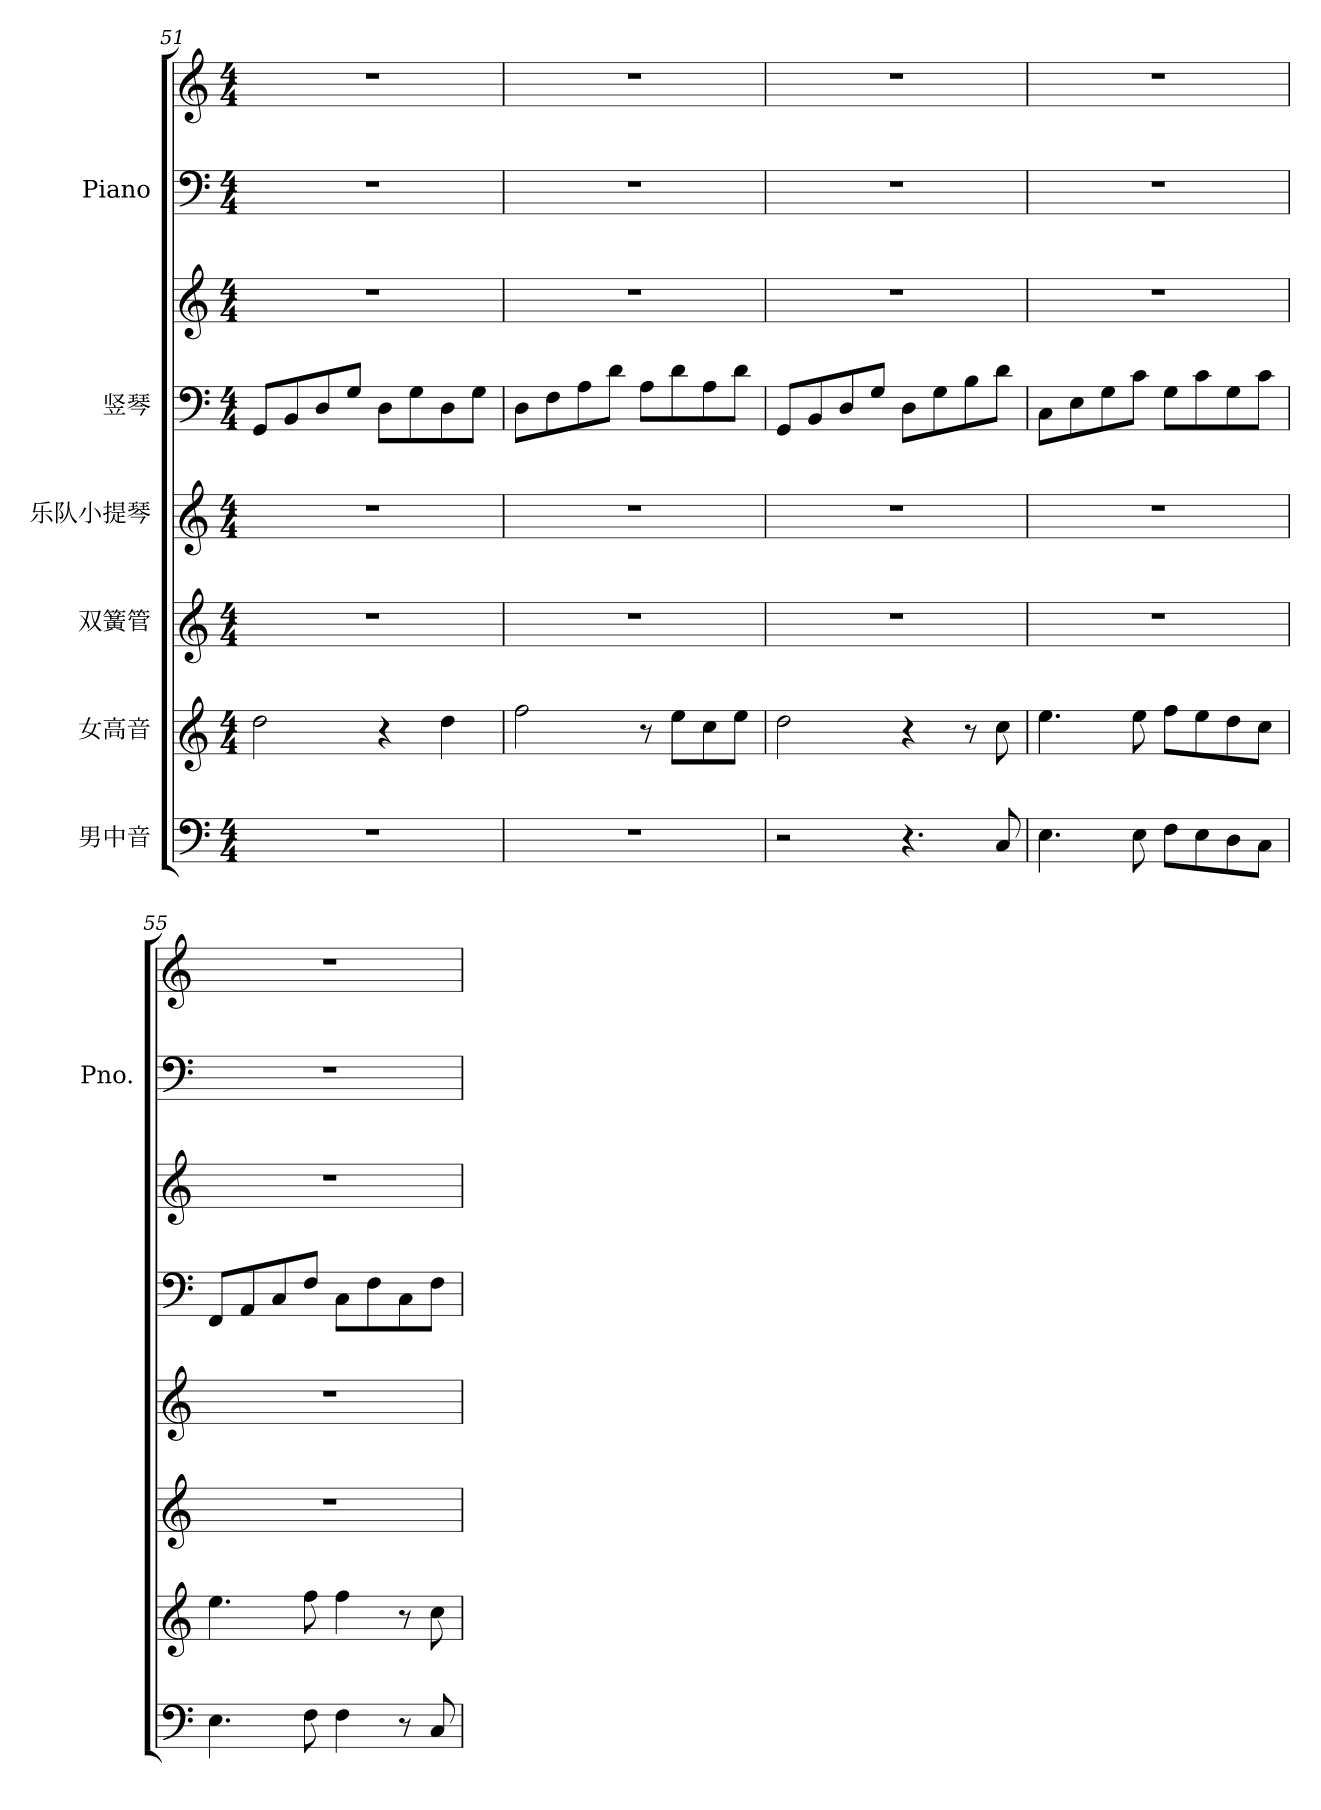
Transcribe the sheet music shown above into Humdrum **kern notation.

**kern	**kern	**kern	**kern	**kern	**kern	**kern	**kern
*part6	*part5	*part4	*part3	*part2	*part2	*part1	*part1
*staff8	*staff7	*staff6	*staff5	*staff4	*staff3	*staff2	*staff1
*I"男中音	*I"女高音	*I"双簧管	*I"乐队小提琴	*I"竖琴	*	*I"Piano	*
*	*	*	*	*	*	*I'Pno.	*
*clefF4	*clefG2	*clefG2	*clefG2	*clefF4	*clefG2	*clefF4	*clefG2
*k[]	*k[]	*k[]	*k[]	*k[]	*k[]	*k[]	*k[]
*M4/4	*M4/4	*M4/4	*M4/4	*M4/4	*M4/4	*M4/4	*M4/4
=51	=51	=51	=51	=51	=51	=51	=51
1r	2dd\	1r	1r	8GG/L	1r	1r	1r
.	.	.	.	8BB/	.	.	.
.	.	.	.	8D/	.	.	.
.	.	.	.	8G/J	.	.	.
.	4r	.	.	8D\L	.	.	.
.	.	.	.	8G\	.	.	.
.	4dd\	.	.	8D\	.	.	.
.	.	.	.	8G\J	.	.	.
!!LO:PB:g=z
=52	=52	=52	=52	=52	=52	=52	=52
1r	2ff\	1r	1r	8D\L	1r	1r	1r
.	.	.	.	8F\	.	.	.
.	.	.	.	8A\	.	.	.
.	.	.	.	8d\J	.	.	.
.	8r	.	.	8A\L	.	.	.
.	8ee\L	.	.	8d\	.	.	.
.	8cc\	.	.	8A\	.	.	.
.	8ee\J	.	.	8d\J	.	.	.
=53	=53	=53	=53	=53	=53	=53	=53
2r	2dd\	1r	1r	8GG/L	1r	1r	1r
.	.	.	.	8BB/	.	.	.
.	.	.	.	8D/	.	.	.
.	.	.	.	8G/J	.	.	.
4.r	4r	.	.	8D\L	.	.	.
.	.	.	.	8G\	.	.	.
.	8r	.	.	8B\	.	.	.
8C/	8cc\	.	.	8d\J	.	.	.
=54	=54	=54	=54	=54	=54	=54	=54
4.E\	4.ee\	1r	1r	8C\L	1r	1r	1r
.	.	.	.	8E\	.	.	.
.	.	.	.	8G\	.	.	.
8E\	8ee\	.	.	8c\J	.	.	.
8F\L	8ff\L	.	.	8G\L	.	.	.
8E\	8ee\	.	.	8c\	.	.	.
8D\	8dd\	.	.	8G\	.	.	.
8C\J	8cc\J	.	.	8c\J	.	.	.
=55	=55	=55	=55	=55	=55	=55	=55
4.E\	4.ee\	1r	1r	8FF/L	1r	1r	1r
.	.	.	.	8AA/	.	.	.
.	.	.	.	8C/	.	.	.
8F\	8ff\	.	.	8F/J	.	.	.
4F\	4ff\	.	.	8C\L	.	.	.
.	.	.	.	8F\	.	.	.
8r	8r	.	.	8C\	.	.	.
8C/	8cc\	.	.	8F\J	.	.	.
=	=	=	=	=	=	=	=
*-	*-	*-	*-	*-	*-	*-	*-
